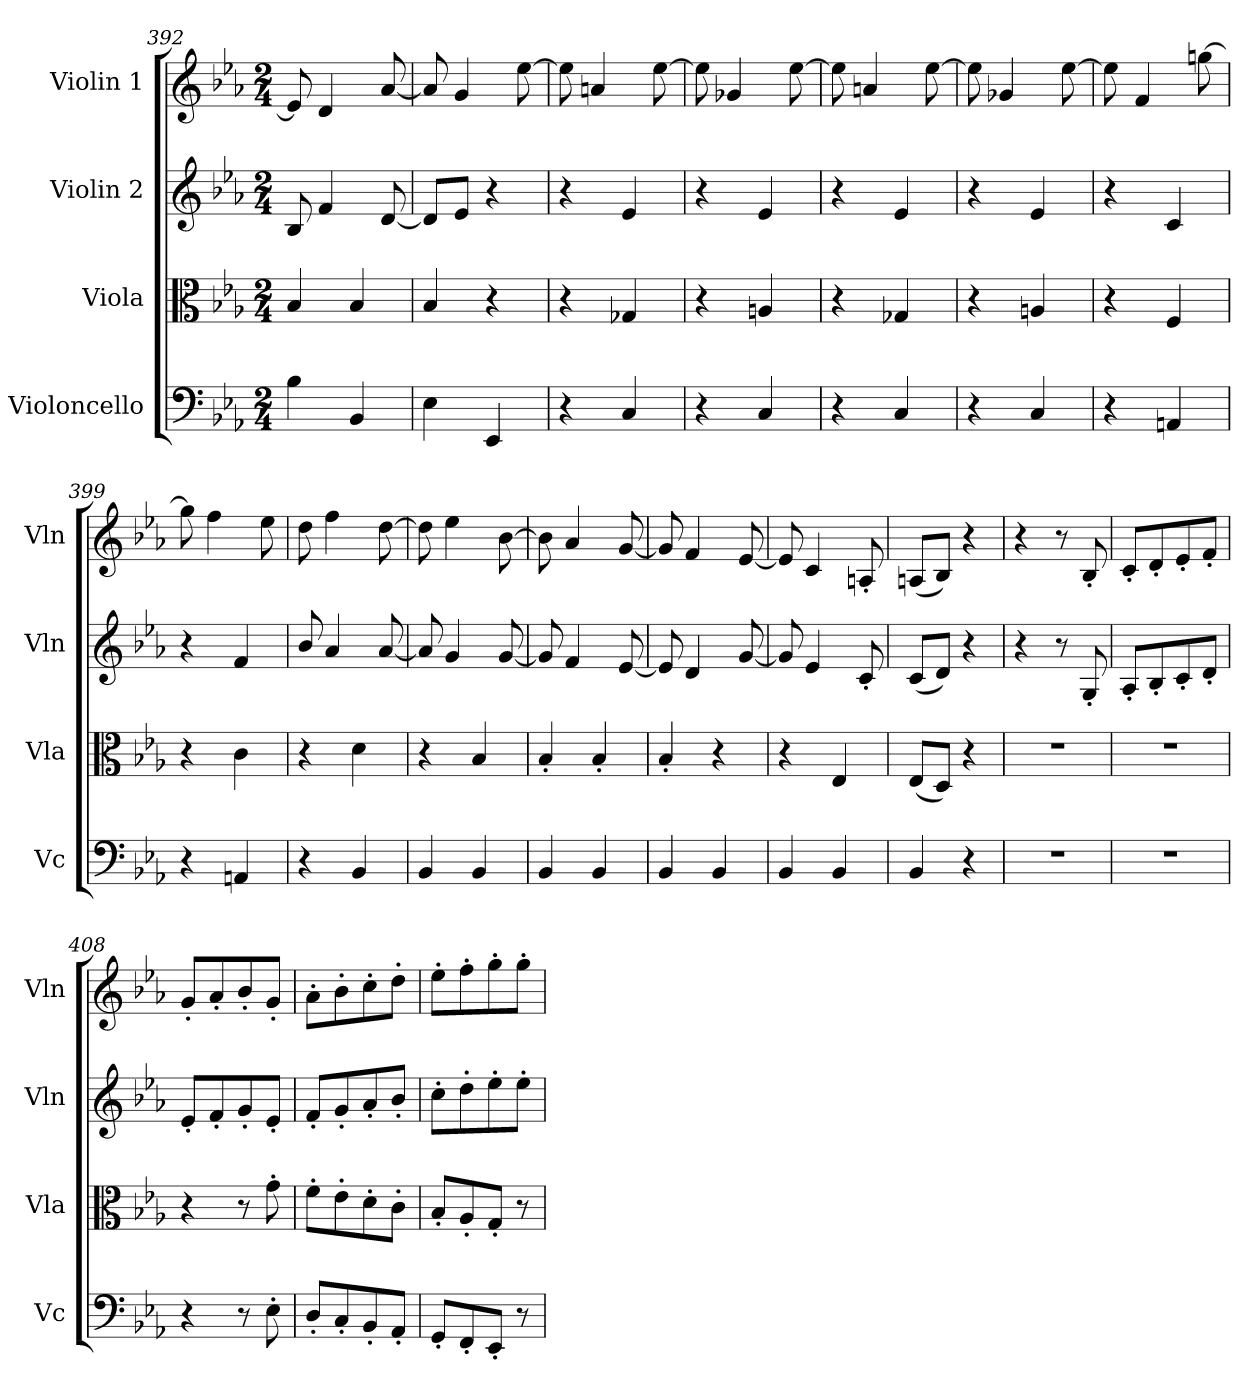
**kern	**kern	**kern	**kern
*part4	*part3	*part2	*part1
*staff4	*staff3	*staff2	*staff1
*I"Violoncello	*I"Viola	*I"Violin 2	*I"Violin 1
*I'Vc	*I'Vla	*I'Vln	*I'Vln
*clefF4	*clefC3	*clefG2	*clefG2
*k[b-e-a-]	*k[b-e-a-]	*k[b-e-a-]	*k[b-e-a-]
*M2/4	*M2/4	*M2/4	*M2/4
=392	=392	=392	=392
4B-\	4B-/	8B-/	8e-/]
.	.	4f/	4d/
4BB-/	4B-/	.	.
.	.	[8d/	[8a-/
=393	=393	=393	=393
4E-\	4B-/	8d/L]	8a-/]
.	.	8e-/J	4g/
4EE-/	4r	4r	.
.	.	.	[8ee-\
=394	=394	=394	=394
4r	4r	4r	8ee-\]
.	.	.	4an/
4C/	4G-X/	4e-/	.
.	.	.	[8ee-\
=395	=395	=395	=395
4r	4r	4r	8ee-\]
.	.	.	4g-X/
4C/	4An/	4e-/	.
.	.	.	[8ee-\
=396	=396	=396	=396
4r	4r	4r	8ee-\]
.	.	.	4an/
4C/	4G-X/	4e-/	.
.	.	.	[8ee-\
!!LO:LB:g=z
=397	=397	=397	=397
4r	4r	4r	8ee-\]
.	.	.	4g-X/
4C/	4An/	4e-/	.
.	.	.	[8ee-\
=398	=398	=398	=398
4r	4r	4r	8ee-\]
.	.	.	4f/
4AAn/	4F/	4c/	.
.	.	.	[8ggn\
=399	=399	=399	=399
4r	4r	4r	8gg\]
.	.	.	4ff\
4AAn/	4c\	4f/	.
.	.	.	8ee-\
=400	=400	=400	=400
4r	4r	8b-/	8dd\
.	.	4a-/	4ff\
4BB-/	4d\	.	.
.	.	[8a-/	[8dd\
=401	=401	=401	=401
4BB-/	4r	8a-/]	8dd\]
.	.	4g/	4ee-\
4BB-/	4B-/	.	.
.	.	[8g/	[8b-\
=402	=402	=402	=402
4BB-/	4B-'/	8g/]	8b-\]
.	.	4f/	4a-/
4BB-/	4B-'/	.	.
.	.	[8e-/	[8g/
=403	=403	=403	=403
4BB-/	4B-'/	8e-/]	8g/]
.	.	4d/	4f/
4BB-/	4r	.	.
.	.	[8g/	[8e-/
=404	=404	=404	=404
4BB-/	4r	8g/]	8e-/]
.	.	4e-/	4c/
4BB-/	4E-/	.	.
.	.	8c'/	8An'/
!!LO:LB:g=z
=405	=405	=405	=405
4BB-/	(<8E-/L	(<8c/L	(<8An/L
.	8D/J)	8d/J)	8B-/J)
4r	4r	4r	4r
=406	=406	=406	=406
2r	2r	4r	4r
.	.	8r	8r
.	.	8G'/	8B-'/
=407	=407	=407	=407
2r	2r	8A-'/L	8c'/L
.	.	8B-'/	8d'/
.	.	8c'/	8e-'/
.	.	8d'/J	8f'/J
=408	=408	=408	=408
4r	4r	8e-'/L	8g'/L
.	.	8f'/	8a-'/
8r	8r	8g'/	8b-'/
8E-'\	8g'\	8e-'/J	8g'/J
=409	=409	=409	=409
8D'/L	8f'\L	8f'/L	8a-'\L
8C'/	8e-'\	8g'/	8b-'\
8BB-'/	8d'\	8a-'/	8cc'\
8AA-'/J	8c'\J	8b-'/J	8dd'\J
=410	=410	=410	=410
8GG'/L	8B-'/L	8cc'\L	8ee-'\L
8FF'/	8A-'/	8dd'\	8ff'\
8EE-'/J	8G'/J	8ee-'\	8gg'\
8r	8r	8ee-'\J	8gg'\J
=	=	=	=
*-	*-	*-	*-
